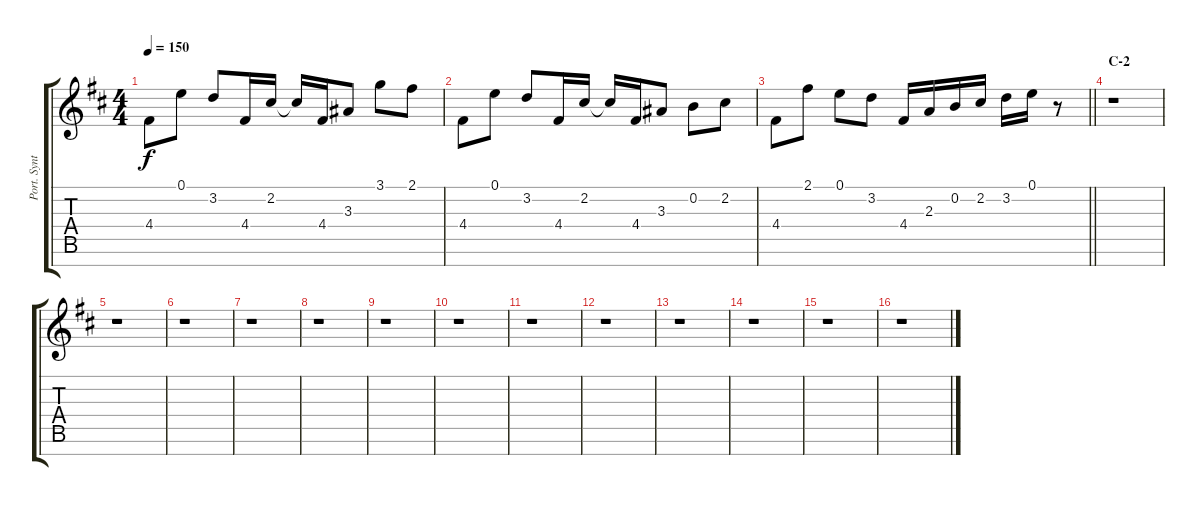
\track ("Port. Synth." "Port. Synt") {instrument fx4atmosphere}
\staff {score tabs}
\tuning (E5 B4 G4 D4 A3 E3 B2) {hide}
\ts (4 4)
\tempo 150
\clef g2
\ks d
4.4.8{dy f} 0.1.8 3.2.8 4.4.16 2.2.16 2.2{t}.16 4.4.16 3.3.8 3.1.8 2.1.8 |
4.4.8 0.1.8 3.2.8 4.4.16 2.2.16 2.2{t}.16 4.4.16 3.3.8 0.2.8 2.2.8 |
\barLineRight lightlight
4.4.8 2.1.8 0.1.8 3.2.8 4.4.16 2.3.16 0.2.16 2.2.16 3.2.16 0.1.16 r.8 |
\section ("" "C-2")
r.1 |
r.1 |
r.1 |
r.1 |
r.1 |
r.1 |
r.1 |
r.1 |
r.1 |
r.1 |
r.1 |
r.1 |
r.1
